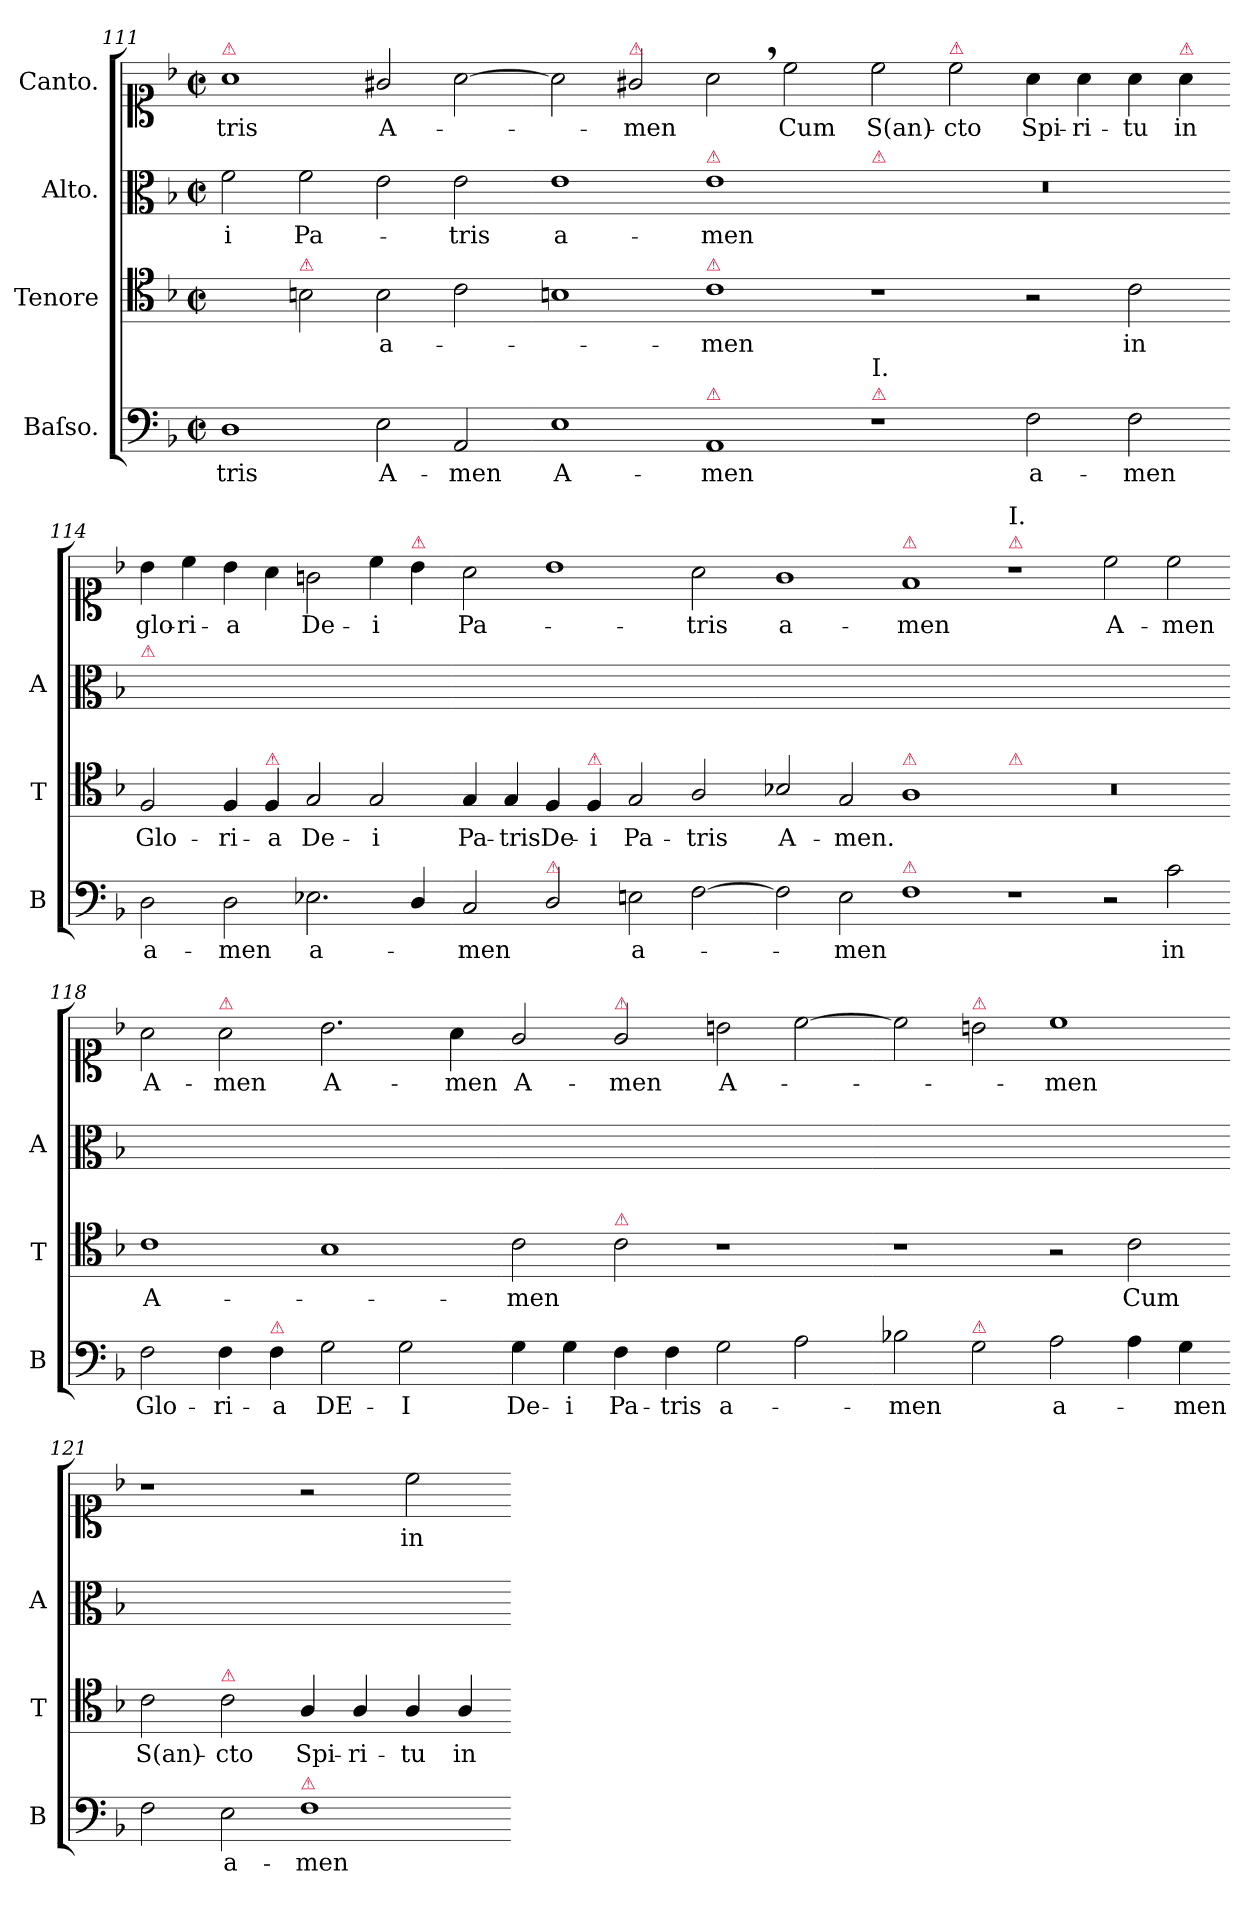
**kern	**text	**kern	**text	**kern	**text	**kern	**text
*part4	*part4	*part3	*part3	*part2	*part2	*part1	*part1
*staff4	*staff4	*staff3	*staff3	*staff2	*staff2	*staff1	*staff1
*I"Baſso.	*	*I"Tenore	*	*I"Alto.	*	*I"Canto.	*
*I'B	*	*I'T	*	*I'A	*	*	*
*clefF4	*	*clefC4	*	*clefC3	*	*clefC1	*
*k[b-]	*	*k[b-]	*	*k[b-]	*	*k[b-]	*
*M2/1	*	*M2/1	*	*M2/1	*	*M2/1	*
*met(c|)	*	*met(c|)	*	*met(c|)	*	*met(c|)	*
=111	=111	=111	=111	=111	=111	=111	=111
!	!	!	!	!	!	!LO:TX:a:color=crimson:t=⚠	!
1D	-tris	2ryy	.	2f\	-i	1a	-tris
!	!	!LO:TX:a:color=crimson:t=⚠	!	!	!	!	!
.	.	2B\	.	2f\	Pa-	.	.
2E\	A-	2B\	a-	2e\	.	2g#X/	A-
2AA/	-men	2c\	.	2e\	-tris	[2a\	.
=112-	=112-	=112-	=112-	=112-	=112-	=112-	=112-
!	!LO:LY:i	!	!	!	!	!	!
1E	A-	1Bn	.	1e	a-	2a\]	.
!	!	!	!	!	!	!LO:TX:a:color=crimson:t=⚠	!
.	.	.	.	.	.	2g#X/	-men
!	!	!	!	!LO:TX:a:color=crimson:t=⚠	!	!	!
!	!	!LO:TX:a:color=crimson:t=⚠	!	!	!	!	!
!LO:TX:a:color=crimson:t=⚠	!	!	!	!	!	!	!
!	!LO:LY:i	!	!	!	!	!	!
1AA	-men	1c	-men	1e	-men	2a,<\	.
.	.	.	.	.	.	2cc\	Cum
=113-	=113-	=113-	=113-	=113-	=113-	=113-	=113-
!	!	!	!	!LO:TX:a:color=crimson:t=⚠	!	!	!
!LO:TX:a:color=crimson:t=⚠	!	!	!	!	!	!	!
!LO:TX:a:t=I.	!	!	!	!	!	!	!
1r	.	1r	.	0r	.	2cc\	S(an)-
!	!	!	!	!	!	!LO:TX:a:color=crimson:t=⚠	!
.	.	.	.	.	.	2cc\	-cto
2F\	a-	2r	.	.	.	4a\	Spi-
.	.	.	.	.	.	4a\	-ri-
2F\	-men	2c\	in	.	.	4a\	-tu
!	!	!	!	!	!	!LO:TX:a:color=crimson:t=⚠	!
.	.	.	.	.	.	4a\	in
=114-	=114-	=114-	=114-	=114-	=114-	=114-	=114-
!	!	!	!	!LO:TX:a:color=crimson:t=⚠	!	!	!
!	!LO:LY:i	!	!	!	!	!	!
2D\	a-	2F/	Glo-	0ryy	.	4b-\	glo-
.	.	.	.	.	.	4cc\	-ri-
!	!LO:LY:i	!	!	!	!	!	!
2D\	-men	4F/	-ri-	.	.	4b-\	-a
!	!	!LO:TX:a:color=crimson:t=⚠	!	!	!	!	!
.	.	4F/	-a	.	.	4a\	.
!	!LO:LY:i	!	!	!	!	!	!
2.E-X\	a-	2G/	De-	.	.	2gn\	De-
.	.	2G/	-i	.	.	4cc\	-i
!	!	!	!	!	!	!LO:TX:a:color=crimson:t=⚠	!
4D/	.	.	.	.	.	4b-\	.
=115-	=115-	=115-	=115-	=115-	=115-	=115-	=115-
!	!LO:LY:i	!	!	!	!	!	!
2C/	-men	4G/	Pa-	0ryy	.	2a\	Pa-
.	.	4G/	-tris	.	.	.	.
!LO:TX:a:color=crimson:t=⚠	!	!	!	!	!	!	!
2D/	.	4F/	De-	.	.	1b-	.
!	!	!LO:TX:a:color=crimson:t=⚠	!	!	!	!	!
.	.	4F/	-i	.	.	.	.
!	!LO:LY:i	!	!	!	!	!	!
2En\	a-	2G/	Pa-	.	.	.	.
[2F\	.	2A/	-tris	.	.	2a\	-tris
=116-	=116-	=116-	=116-	=116-	=116-	=116-	=116-
2F\]	.	2B-X/	A-	0ryy	.	1g	a-
!	!LO:LY:i	!	!	!	!	!	!
2E\	-men	2G/	-men.	.	.	.	.
!	!	!	!	!	!	!LO:TX:a:color=crimson:t=⚠	!
!	!	!LO:TX:a:color=crimson:t=⚠	!	!	!	!	!
!LO:TX:a:color=crimson:t=⚠	!	!	!	!	!	!	!
1F	.	1A	.	.	.	1f	-men
=117-	=117-	=117-	=117-	=117-	=117-	=117-	=117-
!	!	!	!	!	!	!LO:TX:a:color=crimson:t=⚠	!
!	!	!	!	!	!	!LO:TX:a:t=I.	!
!	!	!LO:TX:a:color=crimson:t=⚠	!	!	!	!	!
1r	.	0r	.	0ryy	.	1r	.
2r	.	.	.	.	.	2cc\	A-
2c\	in	.	.	.	.	2cc\	-men
=118-	=118-	=118-	=118-	=118-	=118-	=118-	=118-
!	!	!	!	!	!	!	!LO:LY:i
2F\	Glo-	1c	A-	0ryy	.	2a\	A-
!	!	!	!	!	!	!LO:TX:a:color=crimson:t=⚠	!
!	!	!	!	!	!	!	!LO:LY:i
4F\	-ri-	.	.	.	.	2a\	-men
!LO:TX:a:color=crimson:t=⚠	!	!	!	!	!	!	!
4F\	-a	.	.	.	.	.	.
!	!	!	!	!	!	!	!LO:LY:i
2G\	DE-	1B-	.	.	.	2.b-\	A-
2G\	-I	.	.	.	.	.	.
!	!	!	!	!	!	!	!LO:LY:i
.	.	.	.	.	.	4a\	-men
=119-	=119-	=119-	=119-	=119-	=119-	=119-	=119-
!	!	!	!	!	!	!	!LO:LY:i
4G\	De-	2c\	-men	0ryy	.	2g/	A-
4G\	-i	.	.	.	.	.	.
!	!	!	!	!	!	!LO:TX:a:color=crimson:t=⚠	!
!	!	!LO:TX:a:color=crimson:t=⚠	!	!	!	!	!
!	!	!	!	!	!	!	!LO:LY:i
4F\	Pa-	2c\	.	.	.	2g/	-men
4F\	-tris	.	.	.	.	.	.
2G\	a-	1r	.	.	.	2bn\	A-
2A\	.	.	.	.	.	[2cc\	.
=120-	=120-	=120-	=120-	=120-	=120-	=120-	=120-
2B-X\	-men	1r	.	0ryy	.	2cc\]	.
!	!	!	!	!	!	!LO:TX:a:color=crimson:t=⚠	!
!LO:TX:a:color=crimson:t=⚠	!	!	!	!	!	!	!
2G\	.	.	.	.	.	2bn\	.
!	!LO:LY:i	!	!	!	!	!	!
2A\	a-	2r	.	.	.	1cc	-men
4A\	.	2c\	Cum	.	.	.	.
!	!LO:LY:i	!	!	!	!	!	!
4G\	-men	.	.	.	.	.	.
=121-	=121-	=121-	=121-	=121-	=121-	=121-	=121-
2F\	.	2c\	S(an)-	0ryy	.	1r	.
!	!	!LO:TX:a:color=crimson:t=⚠	!	!	!	!	!
!	!LO:LY:i	!	!	!	!	!	!
2E\	a-	2c\	-cto	.	.	.	.
!LO:TX:a:color=crimson:t=⚠	!	!	!	!	!	!	!
!	!LO:LY:i	!	!	!	!	!	!
1F	-men	4A/	Spi-	.	.	2r	.
.	.	4A/	-ri-	.	.	.	.
.	.	4A/	-tu	.	.	2cc\	in
.	.	4A/	in	.	.	.	.
=-	=-	=-	=-	=-	=-	=-	=-
*-	*-	*-	*-	*-	*-	*-	*-
